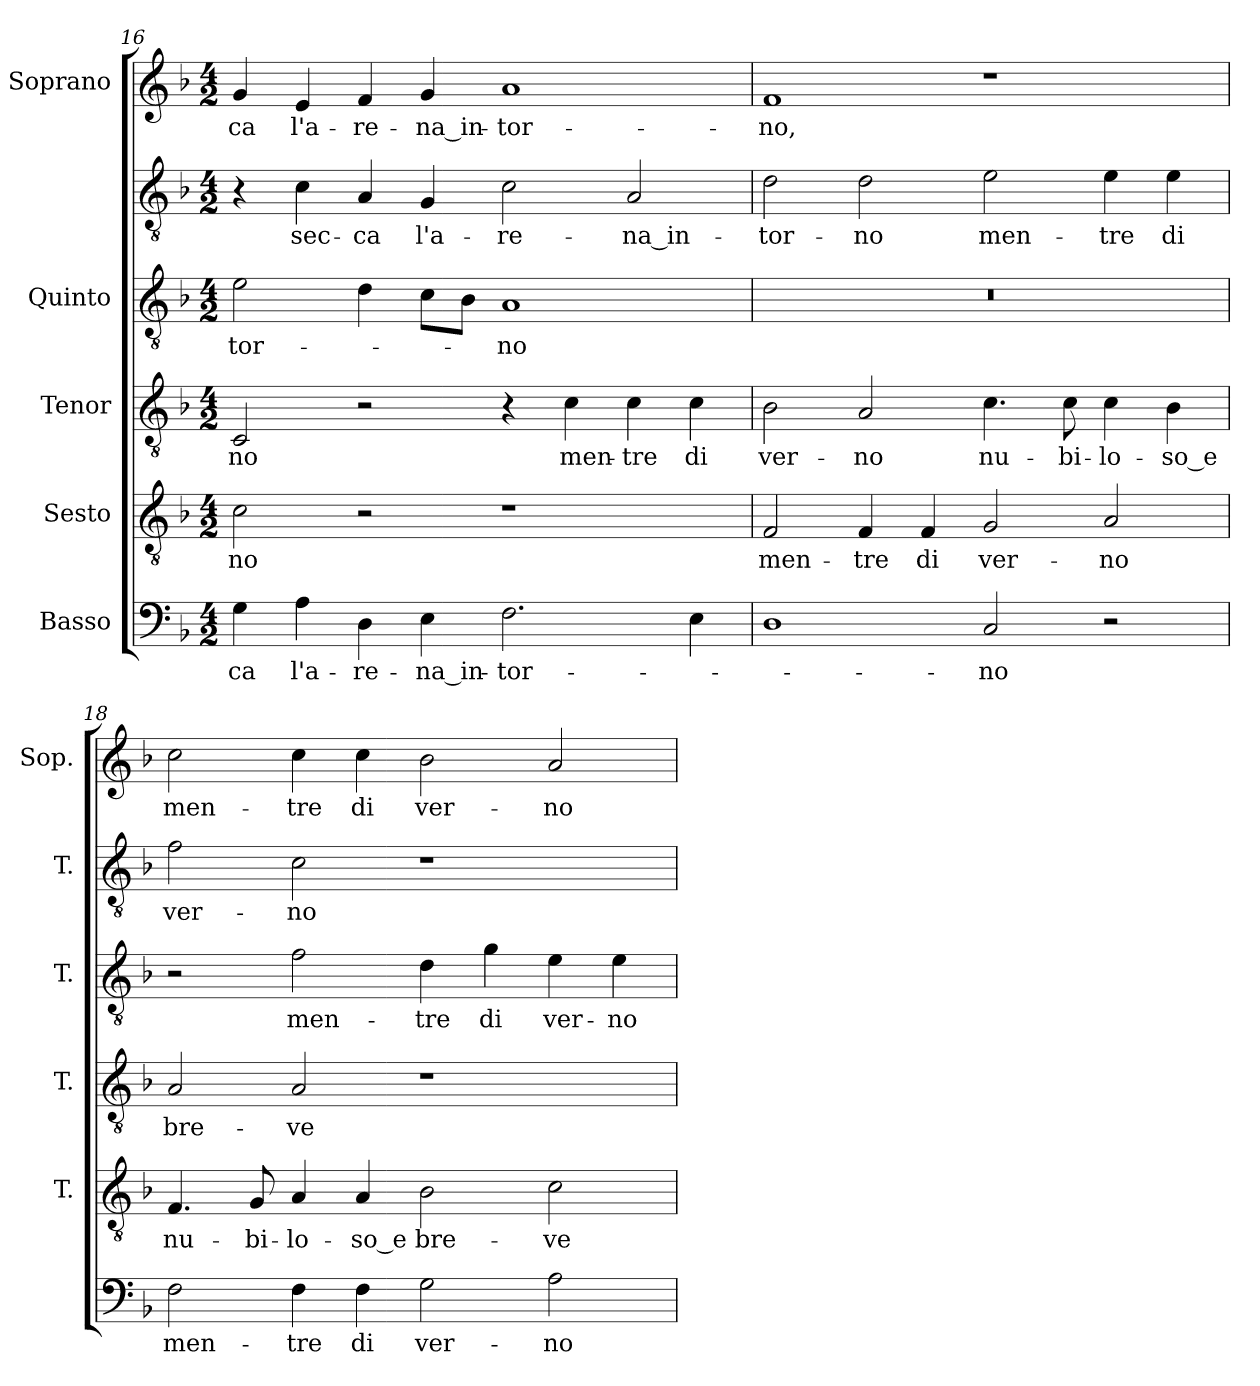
**kern	**text	**kern	**text	**kern	**text	**kern	**text	**kern	**text	**kern	**text
*part6	*part6	*part5	*part5	*part4	*part4	*part3	*part3	*part2	*part2	*part1	*part1
*staff6	*staff6	*staff5	*staff5	*staff4	*staff4	*staff3	*staff3	*staff2	*staff2	*staff1	*staff1
*I"Basso	*	*I"Sesto	*	*I"Tenor	*	*I"Quinto	*	*I""Alto"	*	*I"Soprano	*
*	*	*I'T.	*	*I'T.	*	*I'T.	*	*I'T.	*	*I'Sop.	*
*clefF4	*	*clefGv2	*	*clefGv2	*	*clefGv2	*	*clefGv2	*	*clefG2	*
*	*	*ITrd7c12	*	*ITrd7c12	*	*ITrd7c12	*	*ITrd7c12	*	*	*
*k[b-]	*	*k[b-]	*	*k[b-]	*	*k[b-]	*	*k[b-]	*	*k[b-]	*
*F:	*	*F:	*	*F:	*	*F:	*	*F:	*	*F:	*
*M4/2	*	*M4/2	*	*M4/2	*	*M4/2	*	*M4/2	*	*M4/2	*
=16	=16	=16	=16	=16	=16	=16	=16	=16	=16	=16	=16
!	!LO:LY:b:color=#000000	!	!	!	!	!	!	!	!	!	!
!	!	!	!LO:LY:b:color=#000000	!	!	!	!	!	!	!	!
!	!	!	!	!	!LO:LY:b:color=#000000	!	!	!	!	!	!
!	!	!	!	!	!	!	!LO:LY:b:color=#000000	!	!	!	!
!	!	!	!	!	!	!	!	!	!	!	!LO:LY:b:color=#000000
4Gi\	-ca	2Ci\	-no	2CCi/	-no	2Ei\	-tor-	4r	.	4gi/	-ca
!	!LO:LY:b:color=#000000	!	!	!	!	!	!	!	!	!	!
!	!	!	!	!	!	!	!	!	!LO:LY:b:color=#000000	!	!
!	!	!	!	!	!	!	!	!	!	!	!LO:LY:b:color=#000000
4Ai\	l'a-	.	.	.	.	.	.	4Ci\	sec-	4ei/	l'a-
!	!LO:LY:b:color=#000000	!	!	!	!	!	!	!	!	!	!
!	!	!	!	!	!	!	!	!	!LO:LY:b:color=#000000	!	!
!	!	!	!	!	!	!	!	!	!	!	!LO:LY:b:color=#000000
4Di\	-re-	2r	.	2r	.	4Di\	.	4AAi/	-ca	4fi/	-re-
!	!LO:LY:b:color=#000000	!	!	!	!	!	!	!	!	!	!
!	!	!	!	!	!	!	!	!	!LO:LY:b:color=#000000	!	!
!	!	!	!	!	!	!	!	!	!	!	!LO:LY:b:color=#000000
4Ei\	-na_in-	.	.	.	.	8Ci\L	.	4GGi/	l'a-	4gi/	-na_in-
.	.	.	.	.	.	8BB-i\J	.	.	.	.	.
!	!LO:LY:b:color=#000000	!	!	!	!	!	!	!	!	!	!
!	!	!	!	!	!	!	!LO:LY:b:color=#000000	!	!	!	!
!	!	!	!	!	!	!	!	!	!LO:LY:b:color=#000000	!	!
!	!	!	!	!	!	!	!	!	!	!	!LO:LY:b:color=#000000
2.Fi\	-tor-	1r	.	4r	.	1AAi	-no	2Ci\	-re-	1ai	-tor-
!	!	!	!	!	!LO:LY:b:color=#000000	!	!	!	!	!	!
.	.	.	.	4Ci\	men-	.	.	.	.	.	.
!	!	!	!	!	!LO:LY:b:color=#000000	!	!	!	!	!	!
!	!	!	!	!	!	!	!	!	!LO:LY:b:color=#000000	!	!
.	.	.	.	4Ci\	-tre	.	.	2AAi/	-na_in-	.	.
!	!	!	!	!	!LO:LY:b:color=#000000	!	!	!	!	!	!
4Ei\	.	.	.	4Ci\	di	.	.	.	.	.	.
=17	=17	=17	=17	=17	=17	=17	=17	=17	=17	=17	=17
!	!	!	!LO:LY:b:color=#000000	!	!	!	!	!	!	!	!
!	!	!	!	!	!LO:LY:b:color=#000000	!LO:N:vis=1	!	!	!	!	!
!	!	!	!	!	!	!	!	!	!LO:LY:b:color=#000000	!	!
!	!	!	!	!	!	!	!	!	!	!	!LO:LY:b:color=#000000
1Di	.	2FFi/	men-	2BB-i\	ver-	0r	.	2Di\	-tor-	1fi	-no,
!	!	!	!LO:LY:b:color=#000000	!	!	!	!	!	!	!	!
!	!	!	!	!	!LO:LY:b:color=#000000	!	!	!	!	!	!
!	!	!	!	!	!	!	!	!	!LO:LY:b:color=#000000	!	!
.	.	4FFi/	-tre	2AAi/	-no	.	.	2Di\	-no	.	.
!	!	!	!LO:LY:b:color=#000000	!	!	!	!	!	!	!	!
.	.	4FFi/	di	.	.	.	.	.	.	.	.
!	!LO:LY:b:color=#000000	!	!	!	!	!	!	!	!	!	!
!	!	!	!LO:LY:b:color=#000000	!	!	!	!	!	!	!	!
!	!	!	!	!	!LO:LY:b:color=#000000	!	!	!	!	!	!
!	!	!	!	!	!	!	!	!	!LO:LY:b:color=#000000	!	!
2Ci/	-no	2GGi/	ver-	4.Ci\	nu-	.	.	2Ei\	men-	1r	.
!	!	!	!	!	!LO:LY:b:color=#000000	!	!	!	!	!	!
.	.	.	.	8Ci\	-bi-	.	.	.	.	.	.
!	!	!	!LO:LY:b:color=#000000	!	!	!	!	!	!	!	!
!	!	!	!	!	!LO:LY:b:color=#000000	!	!	!	!	!	!
!	!	!	!	!	!	!	!	!	!LO:LY:b:color=#000000	!	!
2r	.	2AAi/	-no	4Ci\	-lo-	.	.	4Ei\	-tre	.	.
!	!	!	!	!	!LO:LY:b:color=#000000	!	!	!	!	!	!
!	!	!	!	!	!	!	!	!	!LO:LY:b:color=#000000	!	!
.	.	.	.	4BB-i\	-so_e	.	.	4Ei\	di	.	.
!!LO:LB:g=z
=18	=18	=18	=18	=18	=18	=18	=18	=18	=18	=18	=18
!	!LO:LY:b:color=#000000	!	!	!	!	!	!	!	!	!	!
!	!	!	!LO:LY:b:color=#000000	!	!	!	!	!	!	!	!
!	!	!	!	!	!LO:LY:b:color=#000000	!	!	!	!	!	!
!	!	!	!	!	!	!	!	!	!LO:LY:b:color=#000000	!	!
!	!	!	!	!	!	!	!	!	!	!	!LO:LY:b:color=#000000
2Fi\	men-	4.FFi/	nu-	2AAi/	bre-	2r	.	2Fi\	ver-	2cci\	men-
!	!	!	!LO:LY:b:color=#000000	!	!	!	!	!	!	!	!
.	.	8GGi/	-bi-	.	.	.	.	.	.	.	.
!	!LO:LY:b:color=#000000	!	!	!	!	!	!	!	!	!	!
!	!	!	!LO:LY:b:color=#000000	!	!	!	!	!	!	!	!
!	!	!	!	!	!LO:LY:b:color=#000000	!	!	!	!	!	!
!	!	!	!	!	!	!	!LO:LY:b:color=#000000	!	!	!	!
!	!	!	!	!	!	!	!	!	!LO:LY:b:color=#000000	!	!
!	!	!	!	!	!	!	!	!	!	!	!LO:LY:b:color=#000000
4Fi\	-tre	4AAi/	-lo-	2AAi/	-ve	2Fi\	men-	2Ci\	-no	4cci\	-tre
!	!LO:LY:b:color=#000000	!	!	!	!	!	!	!	!	!	!
!	!	!	!LO:LY:b:color=#000000	!	!	!	!	!	!	!	!
!	!	!	!	!	!	!	!	!	!	!	!LO:LY:b:color=#000000
4Fi\	di	4AAi/	-so_e	.	.	.	.	.	.	4cci\	di
!	!LO:LY:b:color=#000000	!	!	!	!	!	!	!	!	!	!
!	!	!	!LO:LY:b:color=#000000	!	!	!	!	!	!	!	!
!	!	!	!	!	!	!	!LO:LY:b:color=#000000	!	!	!	!
!	!	!	!	!	!	!	!	!	!	!	!LO:LY:b:color=#000000
2Gi\	ver-	2BB-i\	bre-	1r	.	4Di\	-tre	1r	.	2b-i\	ver-
!	!	!	!	!	!	!	!LO:LY:b:color=#000000	!	!	!	!
.	.	.	.	.	.	4Gi\	di	.	.	.	.
!	!LO:LY:b:color=#000000	!	!	!	!	!	!	!	!	!	!
!	!	!	!LO:LY:b:color=#000000	!	!	!	!	!	!	!	!
!	!	!	!	!	!	!	!LO:LY:b:color=#000000	!	!	!	!
!	!	!	!	!	!	!	!	!	!	!	!LO:LY:b:color=#000000
2Ai\	-no	2Ci\	-ve	.	.	4Ei\	ver-	.	.	2ai/	-no
!	!	!	!	!	!	!	!LO:LY:b:color=#000000	!	!	!	!
.	.	.	.	.	.	4Ei\	-no	.	.	.	.
=	=	=	=	=	=	=	=	=	=	=	=
*-	*-	*-	*-	*-	*-	*-	*-	*-	*-	*-	*-
